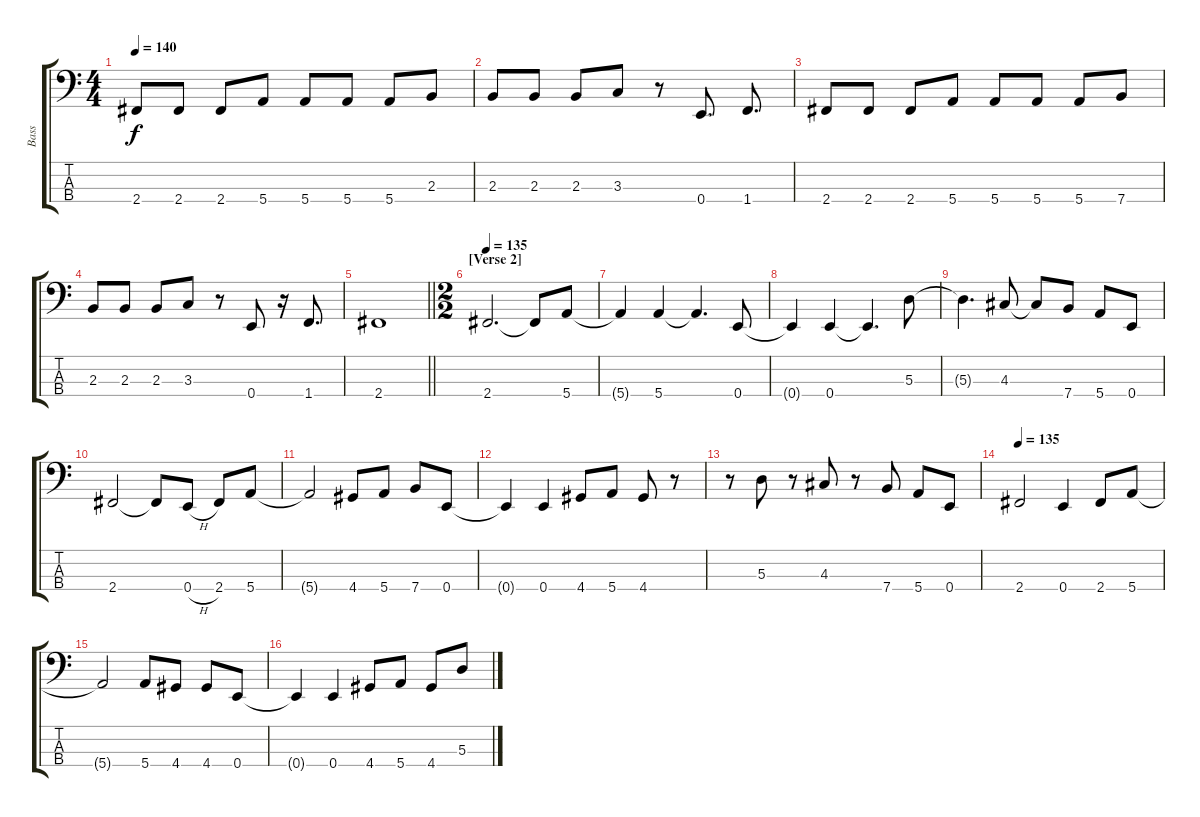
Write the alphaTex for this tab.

\track ("Bass" "Bass") {instrument electricbasspick}
\staff {score tabs}
\tuning (G2 D2 A1 E1) {hide}
\ts (4 4)
\tempo 140
\clef f4
\ks c
2.4.8{dy f} 2.4.8 2.4.8 5.4.8 5.4.8 5.4.8 5.4.8 2.3.8 |
2.3.8 2.3.8 2.3.8 3.3.8 r.8 0.4.8{d} 1.4.8{d} |
2.4.8 2.4.8 2.4.8 5.4.8 5.4.8 5.4.8 5.4.8 7.4.8 |
2.3.8 2.3.8 2.3.8 3.3.8 r.8 0.4.8 r.16 1.4.8{d} |
\barLineRight lightlight
2.4.1 |
\ts (2 2)
\section ("" "[Verse 2]")
\tempo 120
\tempo 135
2.4.2{d} 2.4{t}.8 5.4.8 |
5.4{t}.4 5.4.4 5.4{t}.4{d} 0.4.8 |
0.4{t}.4 0.4.4 0.4{t}.4{d} 5.3.8 |
5.3{t}.4{d} 4.3.8 4.3{t}.8 7.4.8 5.4.8 0.4.8 |
2.4.2 2.4{t}.8 0.4{h}.8 2.4.8 5.4.8 |
5.4{t}.2 4.4.8 5.4.8 7.4.8 0.4.8 |
0.4{t}.4 0.4.4 4.4.8 5.4.8 4.4.8 r.8 |
r.8 5.3.8 r.8 4.3.8 r.8 7.4.8 5.4.8 0.4.8 |
\tempo 135
2.4.2 0.4.4 2.4.8 5.4.8 |
5.4{t}.2 5.4.8 4.4.8 4.4.8 0.4.8 |
0.4{t}.4 0.4.4 4.4.8 5.4.8 4.4.8 5.3.8
